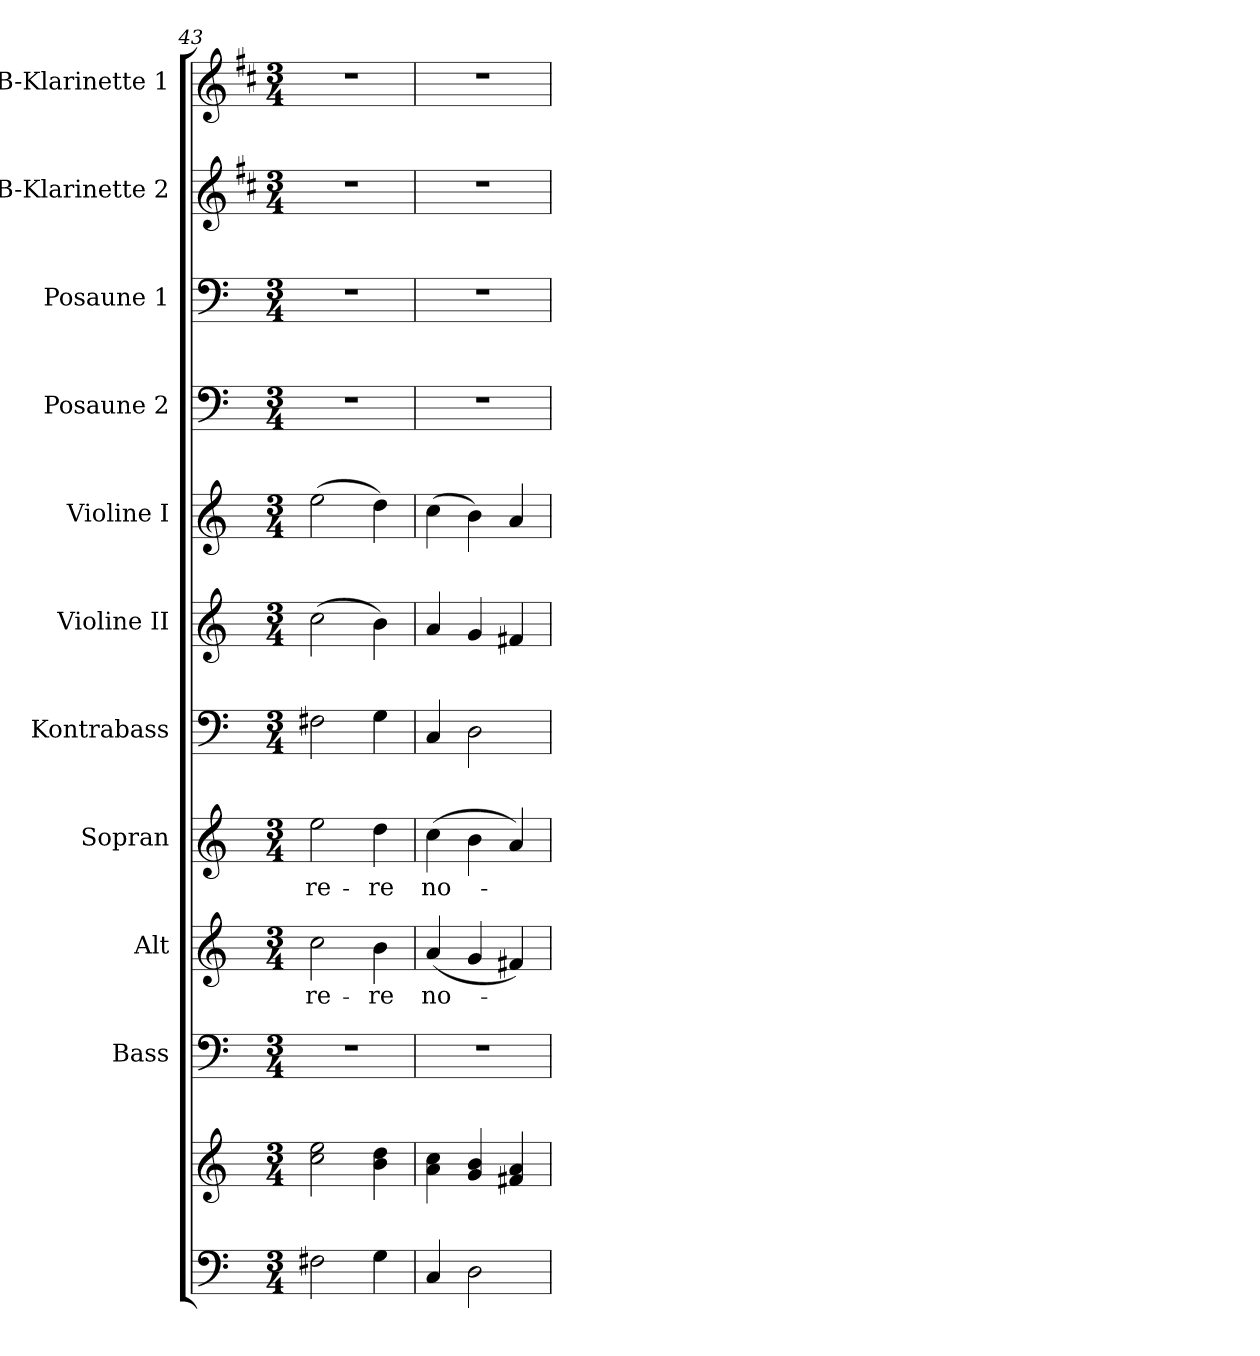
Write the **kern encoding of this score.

**kern	**kern	**kern	**kern	**text	**kern	**text	**kern	**kern	**kern	**kern	**kern	**kern	**kern
*part11	*part11	*part10	*part9	*part9	*part8	*part8	*part7	*part6	*part5	*part4	*part3	*part2	*part1
*staff12	*staff11	*staff10	*staff9	*staff9	*staff8	*staff8	*staff7	*staff6	*staff5	*staff4	*staff3	*staff2	*staff1
*	*	*I"Bass	*I"Alt	*	*I"Sopran	*	*I"Kontrabass	*I"Violine II	*I"Violine I	*I"Posaune 2	*I"Posaune 1	*I"B-Klarinette 2	*I"B-Klarinette 1
*	*	*I'B.	*I'A.	*	*I'S.	*	*I'Kb.	*I'Vl. II	*I'Vl. I	*I'Pos. 2	*I'Pos. 1	*I'B Kl. 2	*I'B Kl. 1
!!LO:PB:g=z
*clefF4	*clefG2	*clefF4	*clefG2	*	*clefG2	*	*clefF4	*clefG2	*clefG2	*clefF4	*clefF4	*clefG2	*clefG2
*	*	*	*	*	*	*	*ITrd7c12	*	*	*	*	*ITrd1c2	*ITrd1c2
*k[]	*k[]	*k[]	*k[]	*	*k[]	*	*k[]	*k[]	*k[]	*k[]	*k[]	*k[]	*k[]
*C:	*C:	*C:	*C:	*	*C:	*	*C:	*C:	*C:	*C:	*C:	*C:	*C:
*M3/4	*M3/4	*M3/4	*M3/4	*	*M3/4	*	*M3/4	*M3/4	*M3/4	*M3/4	*M3/4	*M3/4	*M3/4
=43	=43	=43	=43	=43	=43	=43	=43	=43	=43	=43	=43	=43	=43
!	!	!	!	!LO:LY:b	!	!LO:LY:b	!	!	!	!	!	!	!
2F#X\	2cc\ 2ee\	2.r	2cc\	-re-	2ee\	-re-	2FF#X\	(>2cc\	(>2ee\	2.r	2.r	2.r	2.r
!	!	!	!	!LO:LY:b	!	!LO:LY:b	!	!	!	!	!	!	!
4G\	4b\ 4dd\	.	4b\	-re	4dd\	-re	4GG\	4b\)	4dd\)	.	.	.	.
=44	=44	=44	=44	=44	=44	=44	=44	=44	=44	=44	=44	=44	=44
!	!	!	!	!LO:LY:b	!	!LO:LY:b	!	!	!	!	!	!	!
4C/	4a\ 4cc\	2.r	(<4a/	no-	(>4cc\	no-	4CC/	4a/	(>4cc\	2.r	2.r	2.r	2.r
2D\	4g/ 4b/	.	4g/	.	4b\	.	2DD\	4g/	4b\)	.	.	.	.
.	4f#X/ 4a/	.	4f#X/)	.	4a/)	.	.	4f#X/	4a/	.	.	.	.
=	=	=	=	=	=	=	=	=	=	=	=	=	=
*-	*-	*-	*-	*-	*-	*-	*-	*-	*-	*-	*-	*-	*-
